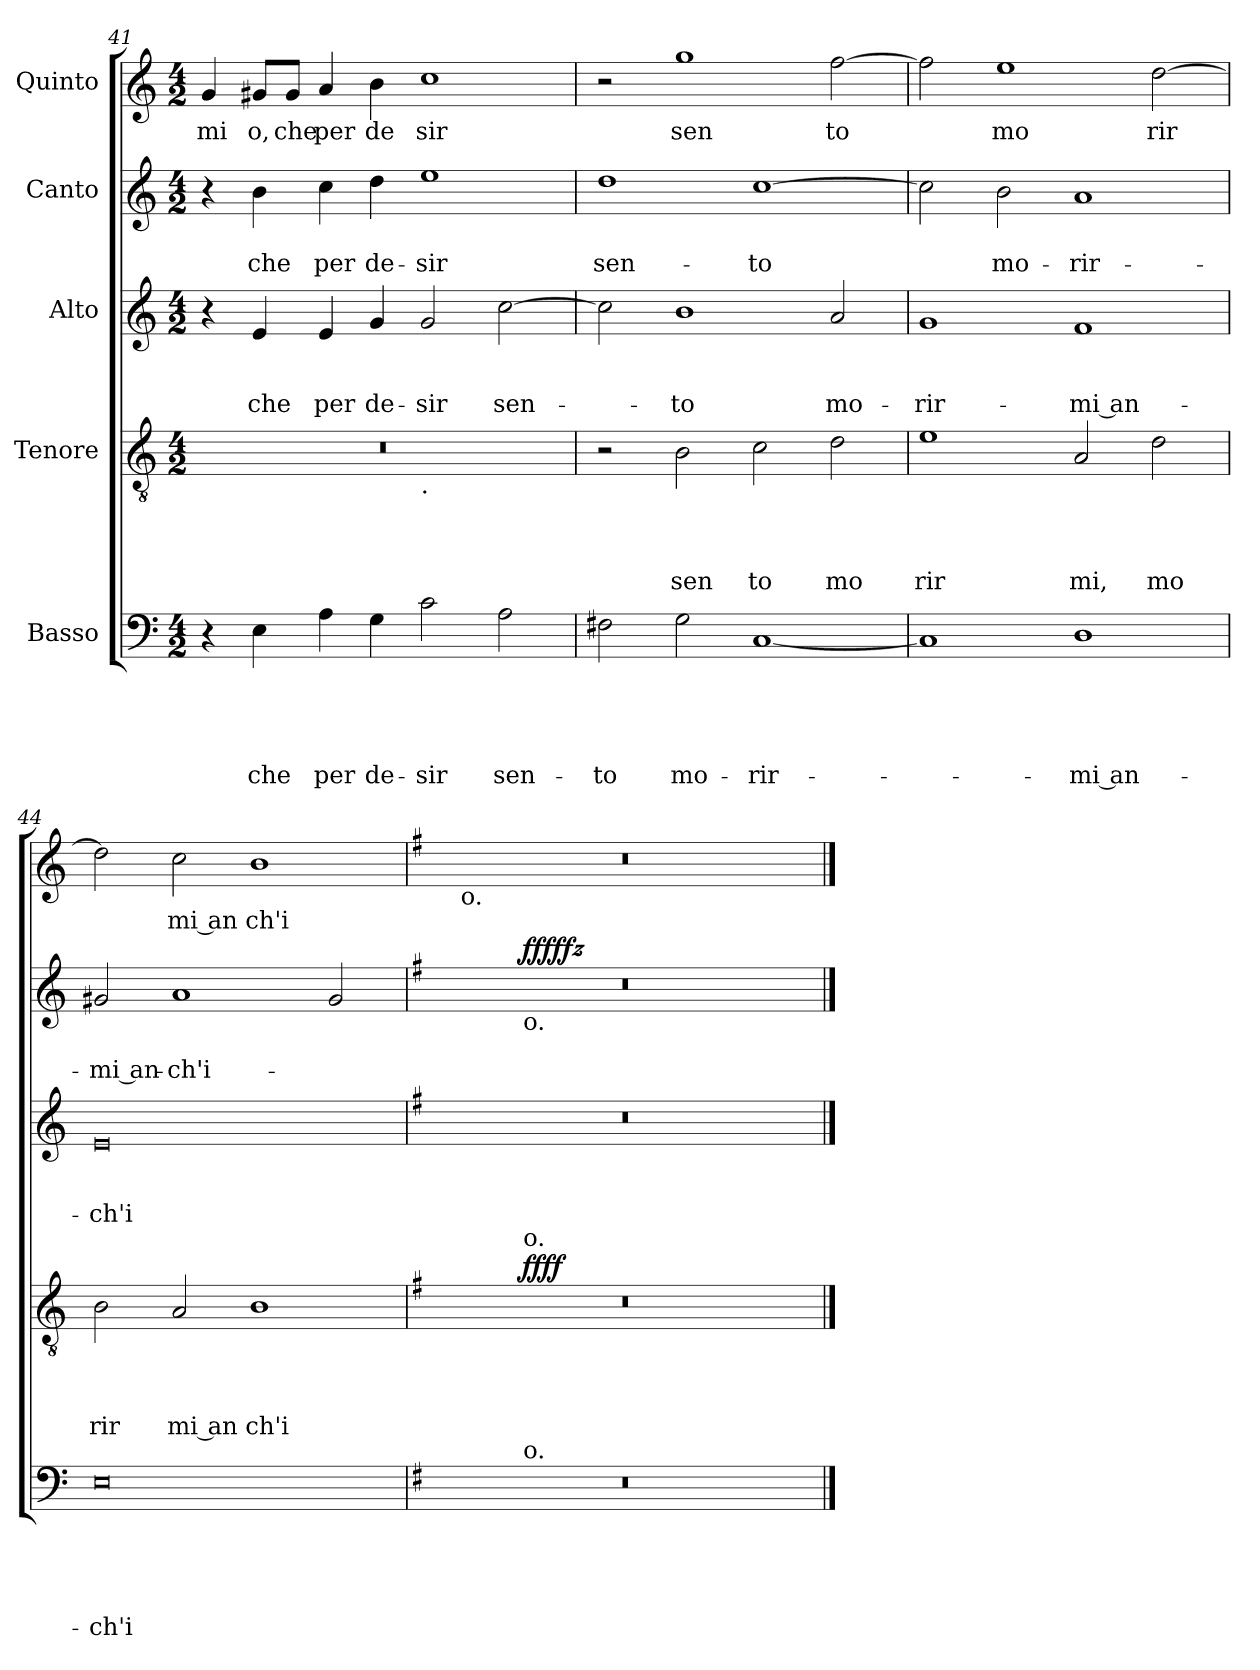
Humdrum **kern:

**kern	**text	**text	**text	**text	**text	**kern	**text	**text	**text	**text	**dynam	**kern	**text	**text	**text	**kern	**text	**text	**dynam	**kern	**text
*part5	*part5	*part5	*part5	*part5	*part5	*part4	*part4	*part4	*part4	*part4	*part4	*part3	*part3	*part3	*part3	*part2	*part2	*part2	*part2	*part1	*part1
*staff5	*staff5	*staff5	*staff5	*staff5	*staff5	*staff4	*staff4	*staff4	*staff4	*staff4	*staff4	*staff3	*staff3	*staff3	*staff3	*staff2	*staff2	*staff2	*staff2	*staff1	*staff1
*I"Basso	*	*	*	*	*	*I"Tenore	*	*	*	*	*	*I"Alto	*	*	*	*I"Canto	*	*	*	*I"Quinto	*
*clefF4	*	*	*	*	*	*clefGv2	*	*	*	*	*	*clefG2	*	*	*	*clefG2	*	*	*	*clefG2	*
*k[]	*	*	*	*	*	*k[]	*	*	*	*	*	*k[]	*	*	*	*k[]	*	*	*	*k[]	*
*C:	*	*	*	*	*	*C:	*	*	*	*	*	*C:	*	*	*	*C:	*	*	*	*C:	*
*M4/2	*	*	*	*	*	*M4/2	*	*	*	*	*	*M4/2	*	*	*	*M4/2	*	*	*	*M4/2	*
=41	=41	=41	=41	=41	=41	=41	=41	=41	=41	=41	=41	=41	=41	=41	=41	=41	=41	=41	=41	=41	=41
!	!	!	!	!	!	!	!	!	!	!	!	!	!	!	!	!	!	!	!	!	!LO:LY:b
*	*	*	*	*	*	*^	*	*	*	*	*	*	*	*	*	*	*	*	*	*	*
4r	.	.	.	.	.	0r	1ryy	.	.	.	.	.	4r	.	.	.	4r	.	.	.	4g/	mi
!	!	!	!	!	!LO:LY:b	!	!	!	!	!	!	!	!	!	!	!LO:LY:b	!	!	!LO:LY:b	!	!	!LO:LY:b
4E\	.	.	.	.	che	.	.	.	.	.	.	.	4e/	.	.	che	4b\	.	che	.	8g#X/L	o,
!	!	!	!	!	!	!	!	!	!	!	!	!	!	!	!	!	!	!	!	!	!	!LO:LY:b
.	.	.	.	.	.	.	.	.	.	.	.	.	.	.	.	.	.	.	.	.	8g#/J	che
!	!	!	!	!	!LO:LY:b	!	!	!	!	!	!	!	!	!	!	!LO:LY:b	!	!	!LO:LY:b	!	!	!LO:LY:b
4A\	.	.	.	.	per	.	.	.	.	.	.	.	4e/	.	.	per	4cc\	.	per	.	4a/	per
!	!	!	!	!	!LO:LY:b	!	!	!	!	!	!	!	!	!	!	!LO:LY:b	!	!	!LO:LY:b	!	!	!LO:LY:b
4G\	.	.	.	.	de-	.	.	.	.	.	.	.	4g/	.	.	de-	4dd\	.	de-	.	4b\	de
!	!	!	!	!	!	!	!LO:TX:b:t=.	!	!	!	!	!	!	!	!	!	!	!	!	!	!	!
!	!	!	!	!	!LO:LY:b	!	!	!	!	!	!	!	!	!	!	!LO:LY:b	!	!	!LO:LY:b	!	!	!LO:LY:b
2c\	.	.	.	.	-sir	.	1ryy	.	.	.	.	.	2g/	.	.	-sir	1ee	.	-sir	.	1cc	sir
!	!	!	!	!	!LO:LY:b	!	!	!	!	!	!	!	!	!	!	!LO:LY:b	!	!	!	!	!	!
2A\	.	.	.	.	sen-	.	.	.	.	.	.	.	[>2cc\	.	.	sen-	.	.	.	.	.	.
=42	=42	=42	=42	=42	=42	=42	=42	=42	=42	=42	=42	=42	=42	=42	=42	=42	=42	=42	=42	=42	=42	=42
!	!	!	!	!	!LO:LY:b	!	!	!	!	!	!	!	!	!	!	!	!	!	!LO:LY:b	!	!	!
*	*	*	*	*	*	*v	*v	*	*	*	*	*	*	*	*	*	*	*	*	*	*	*
2F#X\	.	.	.	.	-to	2r	.	.	.	.	.	2cc\]	.	.	.	1dd	.	sen-	.	2r	.
!	!	!	!	!	!LO:LY:b	!	!	!	!	!LO:LY:b	!	!	!	!	!LO:LY:b	!	!	!	!	!	!LO:LY:b
2G\	.	.	.	.	mo-	2B\	.	.	.	sen	.	1b	.	.	-to	.	.	.	.	1gg	sen
!	!	!	!	!	!LO:LY:b	!	!	!	!	!LO:LY:b	!	!	!	!	!	!	!	!LO:LY:b	!	!	!
[<1C	.	.	.	.	-rir-	2c\	.	.	.	to	.	.	.	.	.	[>1cc	.	-to	.	.	.
!	!	!	!	!	!	!	!	!	!	!LO:LY:b	!	!	!	!	!LO:LY:b	!	!	!	!	!	!LO:LY:b
.	.	.	.	.	.	2d\	.	.	.	mo	.	2a/	.	.	mo-	.	.	.	.	[>2ff\	to
=43	=43	=43	=43	=43	=43	=43	=43	=43	=43	=43	=43	=43	=43	=43	=43	=43	=43	=43	=43	=43	=43
!	!	!	!	!	!	!	!	!	!	!LO:LY:b	!	!	!	!	!LO:LY:b	!	!	!	!	!	!
1C]	.	.	.	.	.	1e	.	.	.	rir	.	1g	.	.	-rir-	2cc\]	.	.	.	2ff\]	.
!	!	!	!	!	!	!	!	!	!	!	!	!	!	!	!	!	!	!LO:LY:b	!	!	!LO:LY:b
.	.	.	.	.	.	.	.	.	.	.	.	.	.	.	.	2b\	.	mo-	.	1ee	mo
!	!	!	!	!	!LO:LY:b:rj	!	!	!	!	!LO:LY:b	!	!	!	!	!LO:LY:b:rj	!	!	!LO:LY:b	!	!	!
1D	.	.	.	.	-mi an-	2A/	.	.	.	mi,	.	1f	.	.	-mi an-	1a	.	-rir-	.	.	.
!	!	!	!	!	!	!	!	!	!	!LO:LY:b	!	!	!	!	!	!	!	!	!	!	!LO:LY:b
.	.	.	.	.	.	2d\	.	.	.	mo	.	.	.	.	.	.	.	.	.	[>2dd\	rir
=44	=44	=44	=44	=44	=44	=44	=44	=44	=44	=44	=44	=44	=44	=44	=44	=44	=44	=44	=44	=44	=44
!	!	!	!	!	!LO:LY:b	!	!	!	!	!LO:LY:b	!	!	!	!	!LO:LY:b	!	!	!LO:LY:b:rj	!	!	!
0E	.	.	.	.	-ch'i-	2B\	.	.	.	rir	.	0e	.	.	-ch'i-	2g#X/	.	-mi an-	.	2dd\]	.
!	!	!	!	!	!	!	!	!	!	!LO:LY:b:rj	!	!	!	!	!	!	!	!LO:LY:b	!	!	!LO:LY:b:rj
.	.	.	.	.	.	2A/	.	.	.	mi an	.	.	.	.	.	1a	.	-ch'i-	.	2cc\	mi an
!	!	!	!	!	!	!	!	!	!	!LO:LY:b	!	!	!	!	!	!	!	!	!	!	!LO:LY:b
.	.	.	.	.	.	1B	.	.	.	ch'i	.	.	.	.	.	.	.	.	.	1b	ch'i
.	.	.	.	.	.	.	.	.	.	.	.	.	.	.	.	2g#/	.	.	.	.	.
=45	=45	=45	=45	=45	=45	=45	=45	=45	=45	=45	=45	=45	=45	=45	=45	=45	=45	=45	=45	=45	=45
*k[f#]	*	*	*	*	*	*k[f#]	*	*	*	*	*	*k[f#]	*	*	*	*k[f#]	*	*	*	*k[f#]	*
*G:	*	*	*	*	*	*G:	*	*	*	*	*	*G:	*	*	*	*G:	*	*	*	*G:	*
*^	*	*	*	*	*	*^	*	*	*	*	*	*	*	*	*	*^	*	*	*	*^	*
0r	4..ryy	.	.	.	.	.	0r	4..ryy	.	.	.	.	.	0r	.	.	.	0r	4..ryy	.	.	.	0r	16.ryy	.
!	!	!	!	!	!	!	!	!	!	!	!	!	!	!	!	!	!	!	!	!	!	!	!	!LO:TX:b:t=o.	!
.	.	.	.	.	.	.	.	.	.	.	.	.	.	.	.	.	.	.	.	.	.	.	.	1ryy	.
!	!	!	!	!	!	!	!	!	!	!	!	!	!	!	!	!	!	!	!LO:TX:b:t=o.	!	!	!	!	!	!
!	!	!	!	!	!	!	!	!LO:TX:a:t=o.	!	!	!	!	!	!	!	!	!	!	!	!	!	!	!	!	!
!	!LO:TX:a:t=o.	!	!	!	!	!	!	!	!	!	!	!	!	!	!	!	!	!	!	!	!	!	!	!	!
!	!	!	!	!	!	!	!	!	!	!	!	!	!LO:DY:b	!	!	!	!	!	!	!	!	!LO:DY:b	!	!	!
!	!	!	!	!	!	!	!	!	!	!	!	!	!	!	!	!	!	!	!	!	!	!LO:DY:n=1:b	!	!	!
.	1ryy	.	.	.	.	.	.	1ryy	.	.	.	.	ffff	.	.	.	.	.	1ryy	.	.	ffff fz	.	.	.
.	.	.	.	.	.	.	.	.	.	.	.	.	.	.	.	.	.	.	.	.	.	.	.	2ryy	.
.	2ryy	.	.	.	.	.	.	2ryy	.	.	.	.	.	.	.	.	.	.	2ryy	.	.	.	.	.	.
.	.	.	.	.	.	.	.	.	.	.	.	.	.	.	.	.	.	.	.	.	.	.	.	4ryy	.
.	.	.	.	.	.	.	.	.	.	.	.	.	.	.	.	.	.	.	.	.	.	.	.	8ryy	.
.	16ryy	.	.	.	.	.	.	16ryy	.	.	.	.	.	.	.	.	.	.	16ryy	.	.	.	.	.	.
.	.	.	.	.	.	.	.	.	.	.	.	.	.	.	.	.	.	.	.	.	.	.	.	32ryy	.
*v	*v	*	*	*	*	*	*	*	*	*	*	*	*	*	*	*	*	*v	*v	*	*	*	*v	*v	*
*	*	*	*	*	*	*v	*v	*	*	*	*	*	*	*	*	*	*	*	*	*	*	*
==	==	==	==	==	==	==	==	==	==	==	==	==	==	==	==	==	==	==	==	==	==
*-	*-	*-	*-	*-	*-	*-	*-	*-	*-	*-	*-	*-	*-	*-	*-	*-	*-	*-	*-	*-	*-
